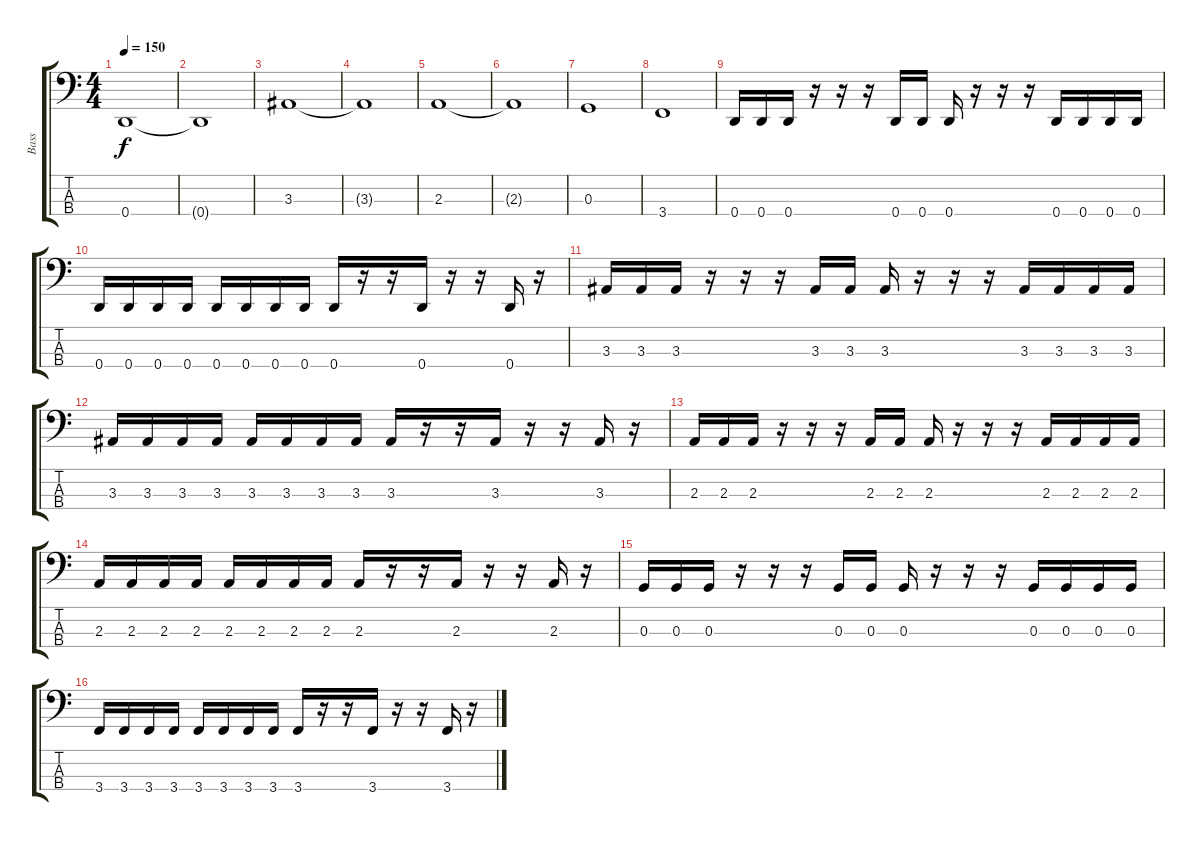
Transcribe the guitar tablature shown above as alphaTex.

\track ("Bass" "Bass") {instrument electricbassfinger}
\staff {score tabs}
\tuning (F2 C2 G1 D1) {hide}
\ts (4 4)
\section ("" "")
\tempo 150
\clef f4
\ks c
0.4.1{dy f} |
0.4{t}.1 |
3.3.1 |
3.3{t}.1 |
2.3.1 |
2.3{t}.1 |
0.3.1 |
3.4.1 |
0.4.16 0.4.16 0.4.16 r.16 r.16 r.16 0.4.16 0.4.16 0.4.16 r.16 r.16 r.16 0.4.16 0.4.16 0.4.16 0.4.16 |
0.4.16 0.4.16 0.4.16 0.4.16 0.4.16 0.4.16 0.4.16 0.4.16 0.4.16 r.16 r.16 0.4.16 r.16 r.16 0.4.16 r.16 |
3.3.16 3.3.16 3.3.16 r.16 r.16 r.16 3.3.16 3.3.16 3.3.16 r.16 r.16 r.16 3.3.16 3.3.16 3.3.16 3.3.16 |
3.3.16 3.3.16 3.3.16 3.3.16 3.3.16 3.3.16 3.3.16 3.3.16 3.3.16 r.16 r.16 3.3.16 r.16 r.16 3.3.16 r.16 |
2.3.16 2.3.16 2.3.16 r.16 r.16 r.16 2.3.16 2.3.16 2.3.16 r.16 r.16 r.16 2.3.16 2.3.16 2.3.16 2.3.16 |
2.3.16 2.3.16 2.3.16 2.3.16 2.3.16 2.3.16 2.3.16 2.3.16 2.3.16 r.16 r.16 2.3.16 r.16 r.16 2.3.16 r.16 |
0.3.16 0.3.16 0.3.16 r.16 r.16 r.16 0.3.16 0.3.16 0.3.16 r.16 r.16 r.16 0.3.16 0.3.16 0.3.16 0.3.16 |
3.4.16 3.4.16 3.4.16 3.4.16 3.4.16 3.4.16 3.4.16 3.4.16 3.4.16 r.16 r.16 3.4.16 r.16 r.16 3.4.16 r.16
